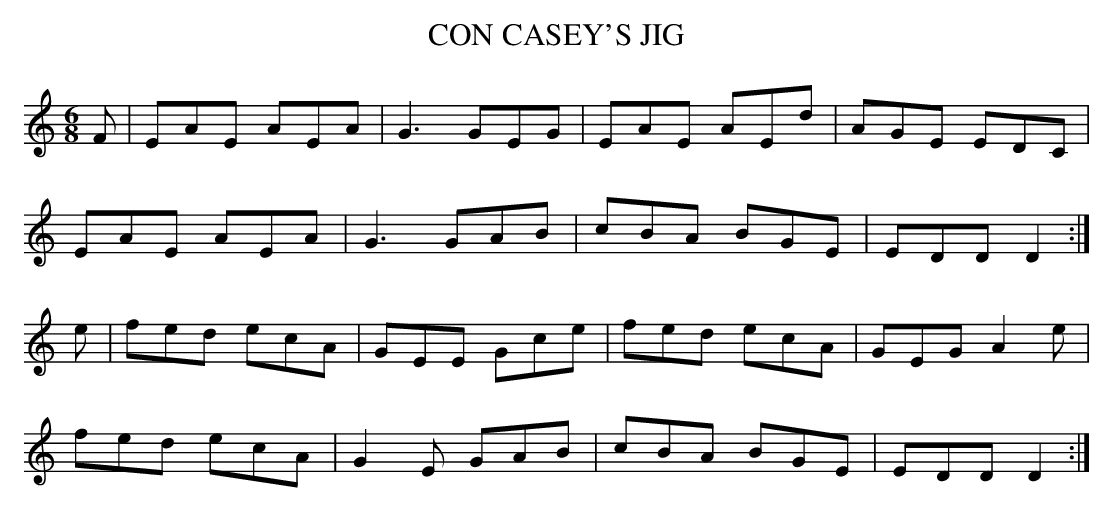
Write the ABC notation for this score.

X:1
T:CON CASEY'S JIG
work too well!
M:6/8
L:1/8
K:Ddor
F|EAE AEA|G3 GEG|EAE AEd|AGE EDC|
EAE AEA|G3 GAB|cBA BGE|EDD D2 :|
e|fed ecA|GEE Gce|fed ecA|GEG A2e|
fed ecA|G2E GAB|cBA BGE|EDD D2 :|
